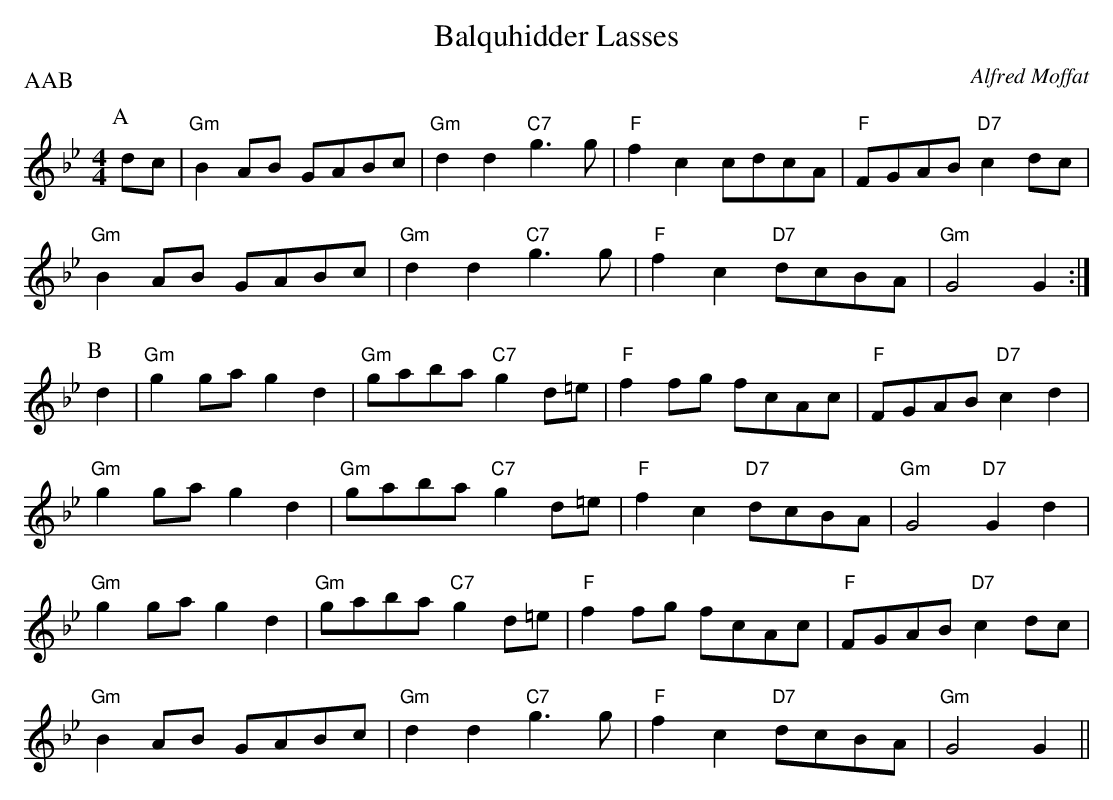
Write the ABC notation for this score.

X:1
T:Balquhidder Lasses
P:AAB
C:Alfred Moffat
M:4/4
L:1/4
K:Gm
P:A
d/2c/2|"Gm"BA/2B/2 G/2A/2B/2c/2|"Gm"dd "C7"g3/2g/2|"F"fc c/2d/2c/2A/2|\
"F"F/2G/2A/2B/2 "D7"cd/2c/2|
"Gm"BA/2B/2 G/2A/2B/2c/2|"Gm"dd "C7"g3/2g/2|"F"fc "D7"d/2c/2B/2A/2|"Gm"G2 G:|
P:B
d|"Gm"gg/2a/2 gd|"Gm"g/2a/2b/2a/2 "C7"gd/2=e/2|"F"ff/2g/2 f/2c/2A/2c/2|\
"F"F/2G/2A/2B/2 "D7"cd|
"Gm"gg/2a/2 gd|"Gm"g/2a/2b/2a/2 "C7"gd/2=e/2|"F"fc "D7"d/2c/2B/2A/2|\
"Gm"G2 "D7"Gd|
"Gm"gg/2a/2 gd|"Gm"g/2a/2b/2a/2 "C7"gd/2=e/2|"F"ff/2g/2 f/2c/2A/2c/2|\
"F"F/2G/2A/2B/2 "D7"cd/2c/2|
"Gm"BA/2B/2 G/2A/2B/2c/2|"Gm"dd "C7"g3/2g/2|"F"fc "D7"d/2c/2B/2A/2|"Gm"G2 G||
